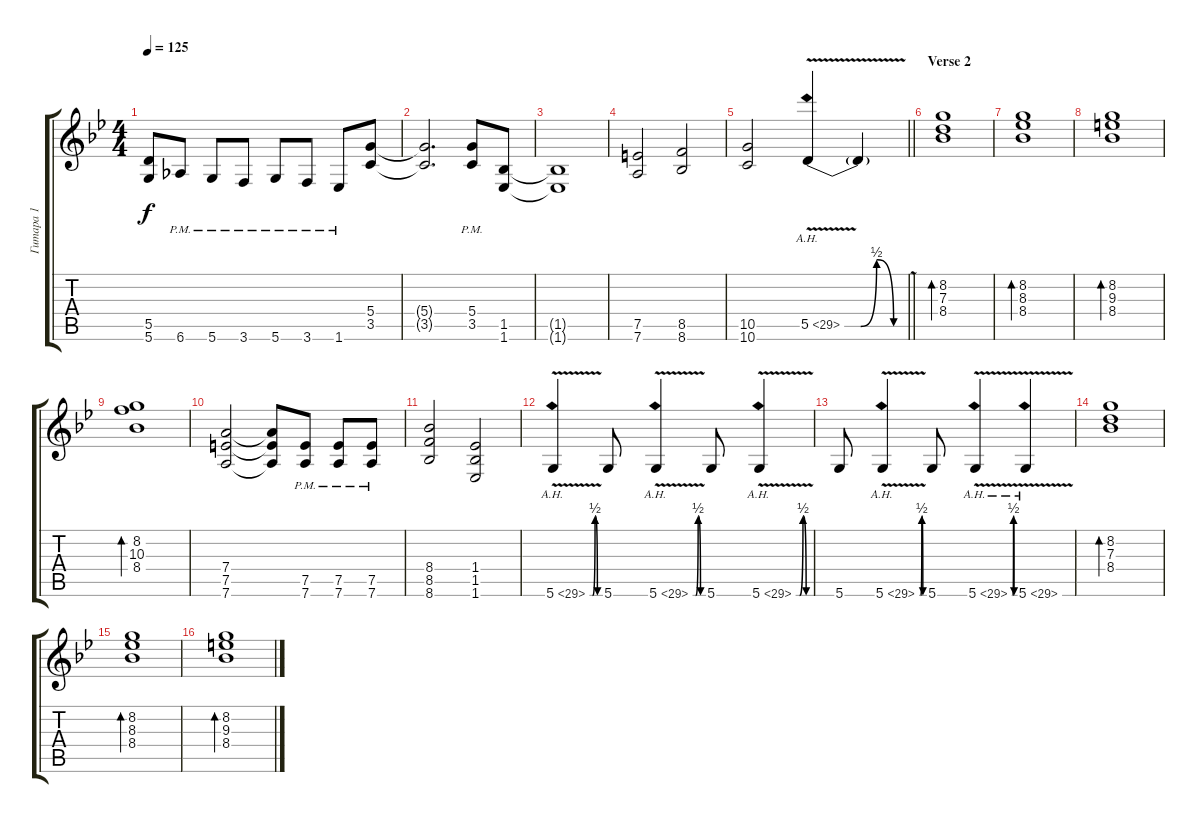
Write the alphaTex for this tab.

\track ("Гитара 1" "Гитара 1") {instrument distortionguitar}
\staff {score tabs}
\tuning (E4 B3 G3 D3 A2 D2) {hide}
\ts (4 4)
\tempo 125
\clef g2
\ks gminor
(5.5{t} 5.6{t}).8{dy f} 6.6{pm}.8 5.6{pm}.8 3.6{pm}.8 5.6{pm}.8 3.6{pm}.8 1.6{pm}.8 (5.4 3.5).8 |
(5.4{t} 3.5{t}).2{d} (5.4{pm} 3.5{pm}).8 (1.5 1.6).8 |
(1.5{t} 1.6{t}).1 |
(7.5 7.6).2 (8.5 8.6).2 |
\barLineRight lightlight
(10.5 10.6).2 5.5{be (custom 0 0 15 0 30 2 46 0 60 0) ah 24 v}.4 5.5{v t}.4 |
\section ("" "Verse 2")
(8.2 7.3 8.4).1{bd 240} |
(8.2 8.3 8.4).1{bd 240} |
(8.2 9.3 8.4).1{bd 240} |
(8.2 10.3 8.4).1{bd 240} |
(7.4 7.5 7.6).2 (7.4{t} 7.5{t} 7.6{t}).8 (7.5{pm} 7.6{pm}).8 (7.5{pm} 7.6{pm}).8 (7.5{pm} 7.6{pm}).8 |
(8.4 8.5 8.6).2 (1.4 1.5 1.6).2 |
5.6{be (custom 0 0 15 0 30 2 44 0 60 0) ah 24 v}.4 5.6.8 5.6{be (custom 0 0 15 0 30 2 44 0 60 0) ah 24 v}.4 5.6.8 5.6{be (custom 0 0 15 0 30 2 44 0 60 0) ah 24 v}.4 |
5.6.8 5.6{be (custom 0 0 15 0 30 2 44 0 60 0) ah 24 v}.4 5.6.8 5.6{be (custom 0 0 15 0 30 2 44 0 60 0) ah 24 v}.4 5.6{ah 24 v}.4 |
(8.2 7.3 8.4).1{bd 240} |
(8.2 8.3 8.4).1{bd 240} |
(8.2 9.3 8.4).1{bd 240}
